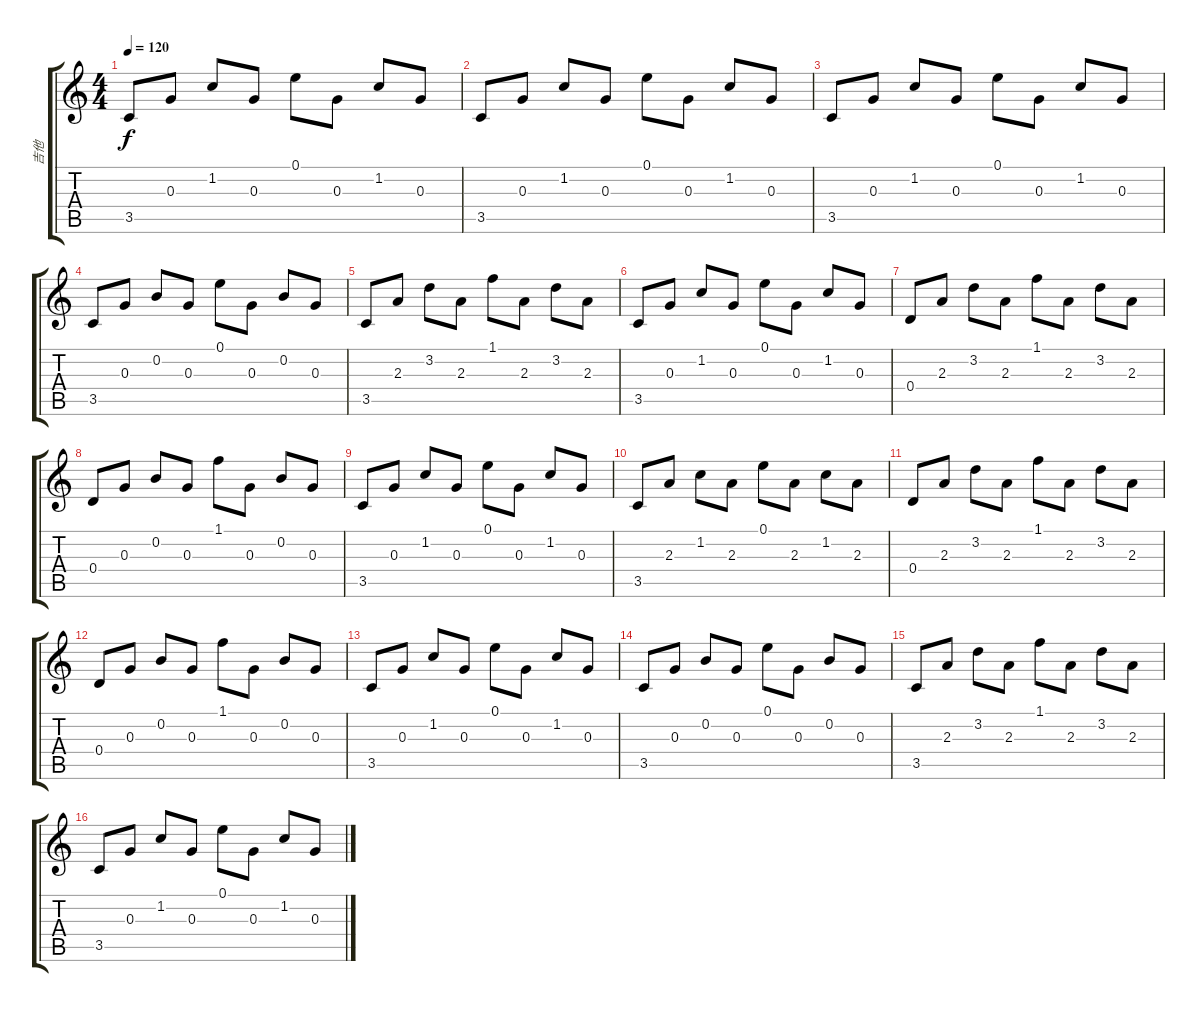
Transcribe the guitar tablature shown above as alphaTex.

\track ("吉他" "吉他") {instrument acousticguitarsteel}
\staff {score tabs}
\tuning (E4 B3 G3 D3 A2 E2) {hide}
\ts (4 4)
\tempo 120
\clef g2
\ks c
3.5.8{dy f instrument acousticguitarsteel} 0.3.8 1.2.8 0.3.8 0.1.8 0.3.8 1.2.8 0.3.8 |
3.5.8 0.3.8 1.2.8 0.3.8 0.1.8 0.3.8 1.2.8 0.3.8 |
3.5.8 0.3.8 1.2.8 0.3.8 0.1.8 0.3.8 1.2.8 0.3.8 |
3.5.8 0.3.8 0.2.8 0.3.8 0.1.8 0.3.8 0.2.8 0.3.8 |
3.5.8 2.3.8 3.2.8 2.3.8 1.1.8 2.3.8 3.2.8 2.3.8 |
3.5.8 0.3.8 1.2.8 0.3.8 0.1.8 0.3.8 1.2.8 0.3.8 |
0.4.8 2.3.8 3.2.8 2.3.8 1.1.8 2.3.8 3.2.8 2.3.8 |
0.4.8 0.3.8 0.2.8 0.3.8 1.1.8 0.3.8 0.2.8 0.3.8 |
3.5.8 0.3.8 1.2.8 0.3.8 0.1.8 0.3.8 1.2.8 0.3.8 |
3.5.8 2.3.8 1.2.8 2.3.8 0.1.8 2.3.8 1.2.8 2.3.8 |
0.4.8 2.3.8 3.2.8 2.3.8 1.1.8 2.3.8 3.2.8 2.3.8 |
0.4.8 0.3.8 0.2.8 0.3.8 1.1.8 0.3.8 0.2.8 0.3.8 |
3.5.8 0.3.8 1.2.8 0.3.8 0.1.8 0.3.8 1.2.8 0.3.8 |
3.5.8 0.3.8 0.2.8 0.3.8 0.1.8 0.3.8 0.2.8 0.3.8 |
3.5.8 2.3.8 3.2.8 2.3.8 1.1.8 2.3.8 3.2.8 2.3.8 |
3.5.8 0.3.8 1.2.8 0.3.8 0.1.8 0.3.8 1.2.8 0.3.8
